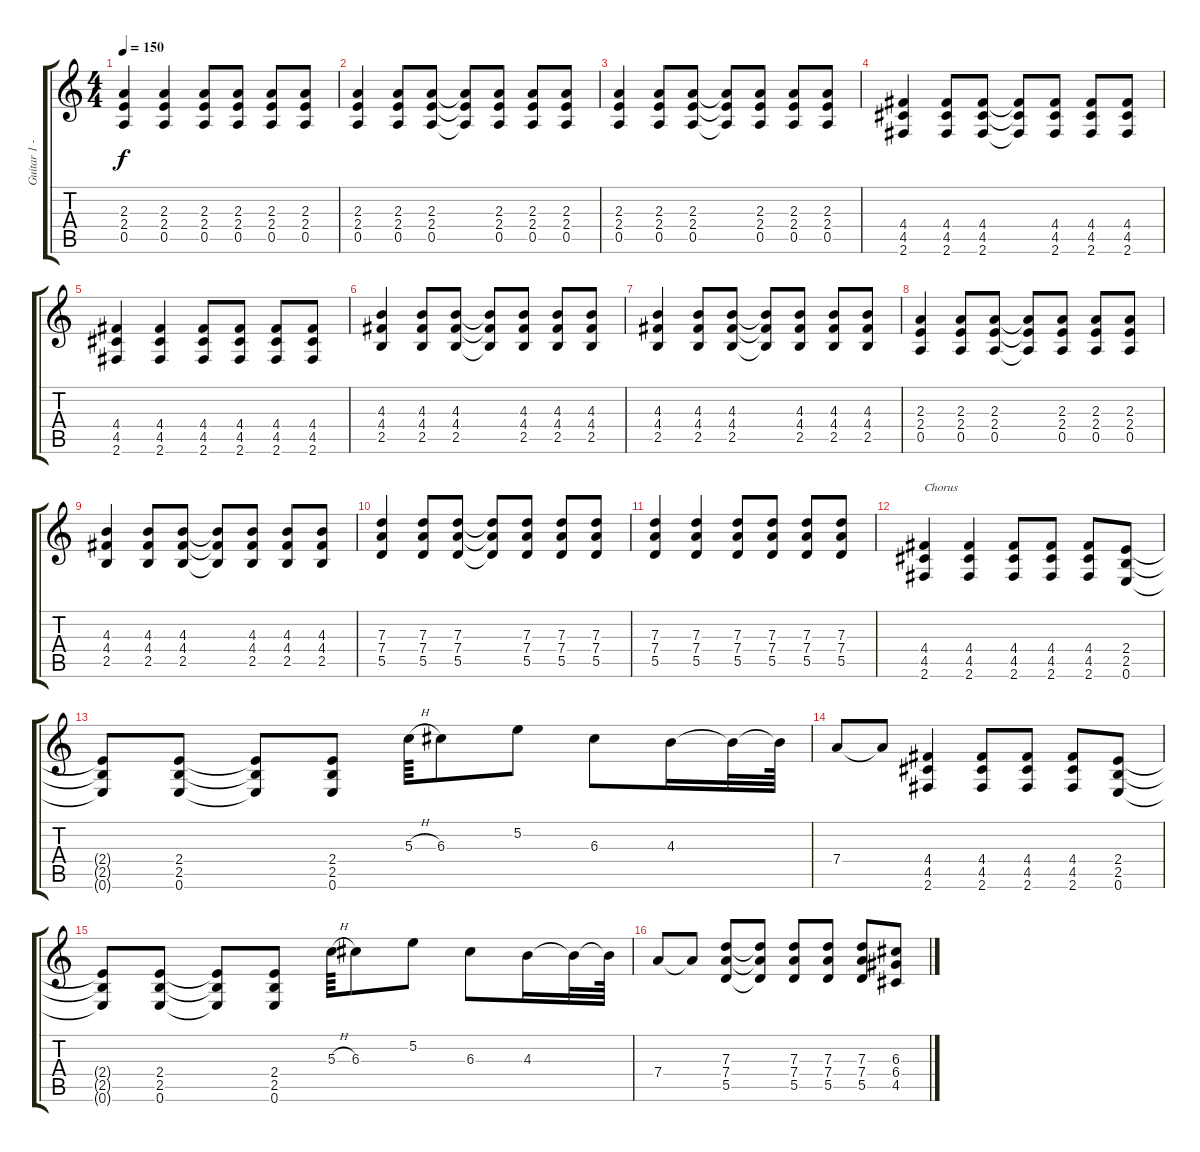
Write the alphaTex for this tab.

\track ("Guitar 1 - Pauli Rantasalmi" "Guitar 1 -") {instrument acousticguitarsteel}
\staff {score tabs}
\tuning (E4 B3 G3 D3 A2 E2) {hide}
\ts (4 4)
\tempo 150
\clef g2
\ks c
(2.3 2.4 0.5).4{dy f} (2.3 2.4 0.5).4 (2.3 2.4 0.5).8 (2.3 2.4 0.5).8 (2.3 2.4 0.5).8 (2.3 2.4 0.5).8 |
(2.3 2.4 0.5).4 (2.3 2.4 0.5).8 (2.3 2.4 0.5).8 (2.3{t} 2.4{t} 0.5{t}).8 (2.3 2.4 0.5).8 (2.3 2.4 0.5).8 (2.3 2.4 0.5).8 |
(2.3 2.4 0.5).4 (2.3 2.4 0.5).8 (2.3 2.4 0.5).8 (2.3{t} 2.4{t} 0.5{t}).8 (2.3 2.4 0.5).8 (2.3 2.4 0.5).8 (2.3 2.4 0.5).8 |
(4.4 4.5 2.6).4 (4.4 4.5 2.6).8 (4.4 4.5 2.6).8 (4.4{t} 4.5{t} 2.6{t}).8 (4.4 4.5 2.6).8 (4.4 4.5 2.6).8 (4.4 4.5 2.6).8 |
(4.4 4.5 2.6).4 (4.4 4.5 2.6).4 (4.4 4.5 2.6).8 (4.4 4.5 2.6).8 (4.4 4.5 2.6).8 (4.4 4.5 2.6).8 |
(4.3 4.4 2.5).4 (4.3 4.4 2.5).8 (4.3 4.4 2.5).8 (4.3{t} 4.4{t} 2.5{t}).8 (4.3 4.4 2.5).8 (4.3 4.4 2.5).8 (4.3 4.4 2.5).8 |
(4.3 4.4 2.5).4 (4.3 4.4 2.5).8 (4.3 4.4 2.5).8 (4.3{t} 4.4{t} 2.5{t}).8 (4.3 4.4 2.5).8 (4.3 4.4 2.5).8 (4.3 4.4 2.5).8 |
(2.3 2.4 0.5).4 (2.3 2.4 0.5).8 (2.3 2.4 0.5).8 (2.3{t} 2.4{t} 0.5{t}).8 (2.3 2.4 0.5).8 (2.3 2.4 0.5).8 (2.3 2.4 0.5).8 |
(4.3 4.4 2.5).4 (4.3 4.4 2.5).8 (4.3 4.4 2.5).8 (4.3{t} 4.4{t} 2.5{t}).8 (4.3 4.4 2.5).8 (4.3 4.4 2.5).8 (4.3 4.4 2.5).8 |
(7.3 7.4 5.5).4 (7.3 7.4 5.5).8 (7.3 7.4 5.5).8 (7.3{t} 7.4{t} 5.5{t}).8 (7.3 7.4 5.5).8 (7.3 7.4 5.5).8 (7.3 7.4 5.5).8 |
(7.3 7.4 5.5).4 (7.3 7.4 5.5).4 (7.3 7.4 5.5).8 (7.3 7.4 5.5).8 (7.3 7.4 5.5).8 (7.3 7.4 5.5).8 |
(4.4 4.5 2.6).4{txt "Chorus"} (4.4 4.5 2.6).4 (4.4 4.5 2.6).8 (4.4 4.5 2.6).8 (4.4 4.5 2.6).8 (2.4 2.5 0.6).8 |
(2.4{t} 2.5{t} 0.6{t}).8 (2.4 2.5 0.6).8 (2.4{t} 2.5{t} 0.6{t}).8 (2.4 2.5 0.6).8 5.3{h}.64 6.3.8 5.2.8 6.3.8 4.3.16 4.3{t}.32 4.3{t}.64 |
7.4.8 7.4{t}.8 (4.4 4.5 2.6).4 (4.4 4.5 2.6).8 (4.4 4.5 2.6).8 (4.4 4.5 2.6).8 (2.4 2.5 0.6).8 |
(2.4{t} 2.5{t} 0.6{t}).8 (2.4 2.5 0.6).8 (2.4{t} 2.5{t} 0.6{t}).8 (2.4 2.5 0.6).8 5.3{h}.64 6.3.8 5.2.8 6.3.8 4.3.16 4.3{t}.32 4.3{t}.64 |
7.4.8 7.4{t}.8 (7.3 7.4 5.5).8 (7.3{t} 7.4{t} 5.5{t}).8 (7.3 7.4 5.5).8 (7.3 7.4 5.5).8 (7.3 7.4 5.5).8 (6.3 6.4 4.5).8
